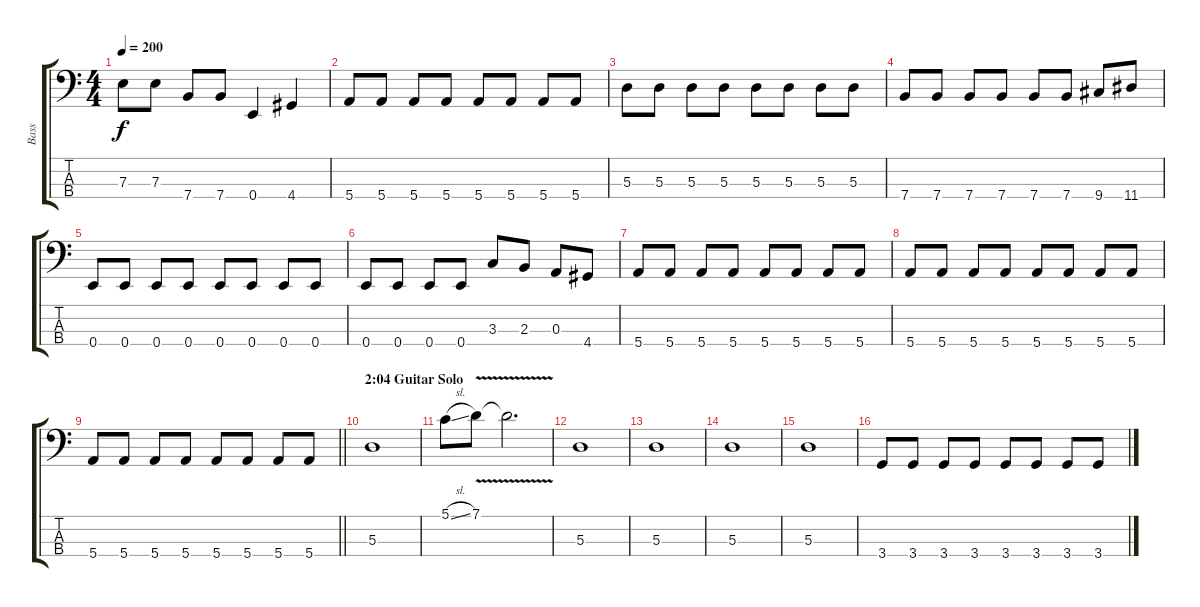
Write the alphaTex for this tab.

\track ("Bass" "Bass") {instrument electricbasspick}
\staff {score tabs}
\tuning (G2 D2 A1 E1) {hide}
\ts (4 4)
\tempo 200
\clef f4
\ks c
7.3.8{dy f} 7.3.8 7.4.8 7.4.8 0.4.4 4.4.4 |
5.4.8 5.4.8 5.4.8 5.4.8 5.4.8 5.4.8 5.4.8 5.4.8 |
5.3.8 5.3.8 5.3.8 5.3.8 5.3.8 5.3.8 5.3.8 5.3.8 |
7.4.8 7.4.8 7.4.8 7.4.8 7.4.8 7.4.8 9.4.8 11.4.8 |
0.4.8 0.4.8 0.4.8 0.4.8 0.4.8 0.4.8 0.4.8 0.4.8 |
0.4.8 0.4.8 0.4.8 0.4.8 3.3.8 2.3.8 0.3.8 4.4.8 |
5.4.8 5.4.8 5.4.8 5.4.8 5.4.8 5.4.8 5.4.8 5.4.8 |
5.4.8 5.4.8 5.4.8 5.4.8 5.4.8 5.4.8 5.4.8 5.4.8 |
\barLineRight lightlight
5.4.8 5.4.8 5.4.8 5.4.8 5.4.8 5.4.8 5.4.8 5.4.8 |
\section ("" "2:04 Guitar Solo")
5.3.1 |
5.1{sl}.8 7.1{v}.8 7.1{t}.2{d} |
5.3.1 |
5.3.1 |
5.3.1 |
5.3.1 |
3.4.8 3.4.8 3.4.8 3.4.8 3.4.8 3.4.8 3.4.8 3.4.8
